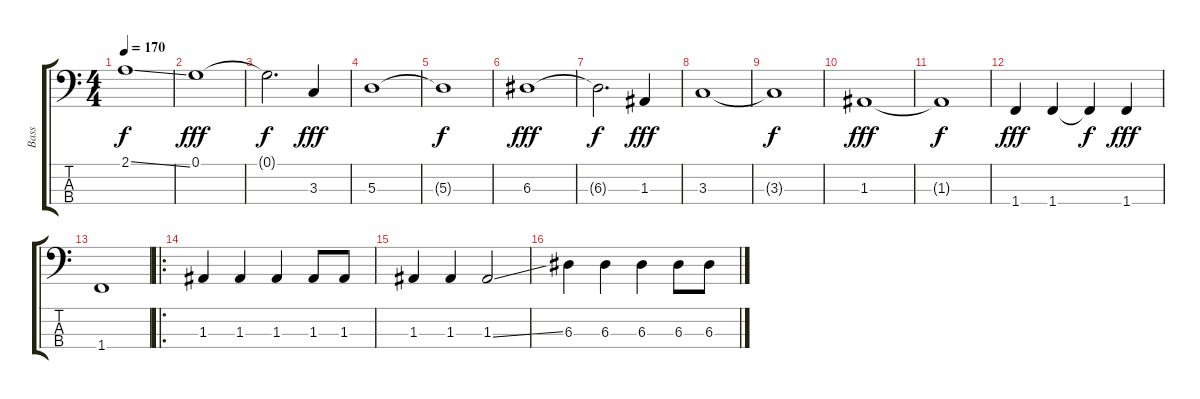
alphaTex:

\track ("Bass" "Bass") {instrument electricbassfinger}
\staff {score tabs}
\tuning (G2 D2 A1 E1) {hide}
\ts (4 4)
\tempo 170
\clef f4
\ks c
2.1{ss t}.1{dy f} |
0.1.1{dy fff} |
0.1{t}.2{d dy f} 3.3.4{dy fff} |
5.3.1 |
5.3{t}.1{dy f} |
6.3.1{dy fff} |
6.3{t}.2{d dy f} 1.3.4{dy fff} |
3.3.1 |
3.3{t}.1{dy f} |
1.3.1{dy fff} |
1.3{t}.1{dy f} |
1.4.4{dy fff} 1.4.4 1.4{t}.4{dy f} 1.4.4{dy fff} |
1.4.1 |
\ro
1.3.4 1.3.4 1.3.4 1.3.8 1.3.8 |
1.3.4 1.3.4 1.3{ss}.2 |
6.3.4 6.3.4 6.3.4 6.3.8 6.3.8
